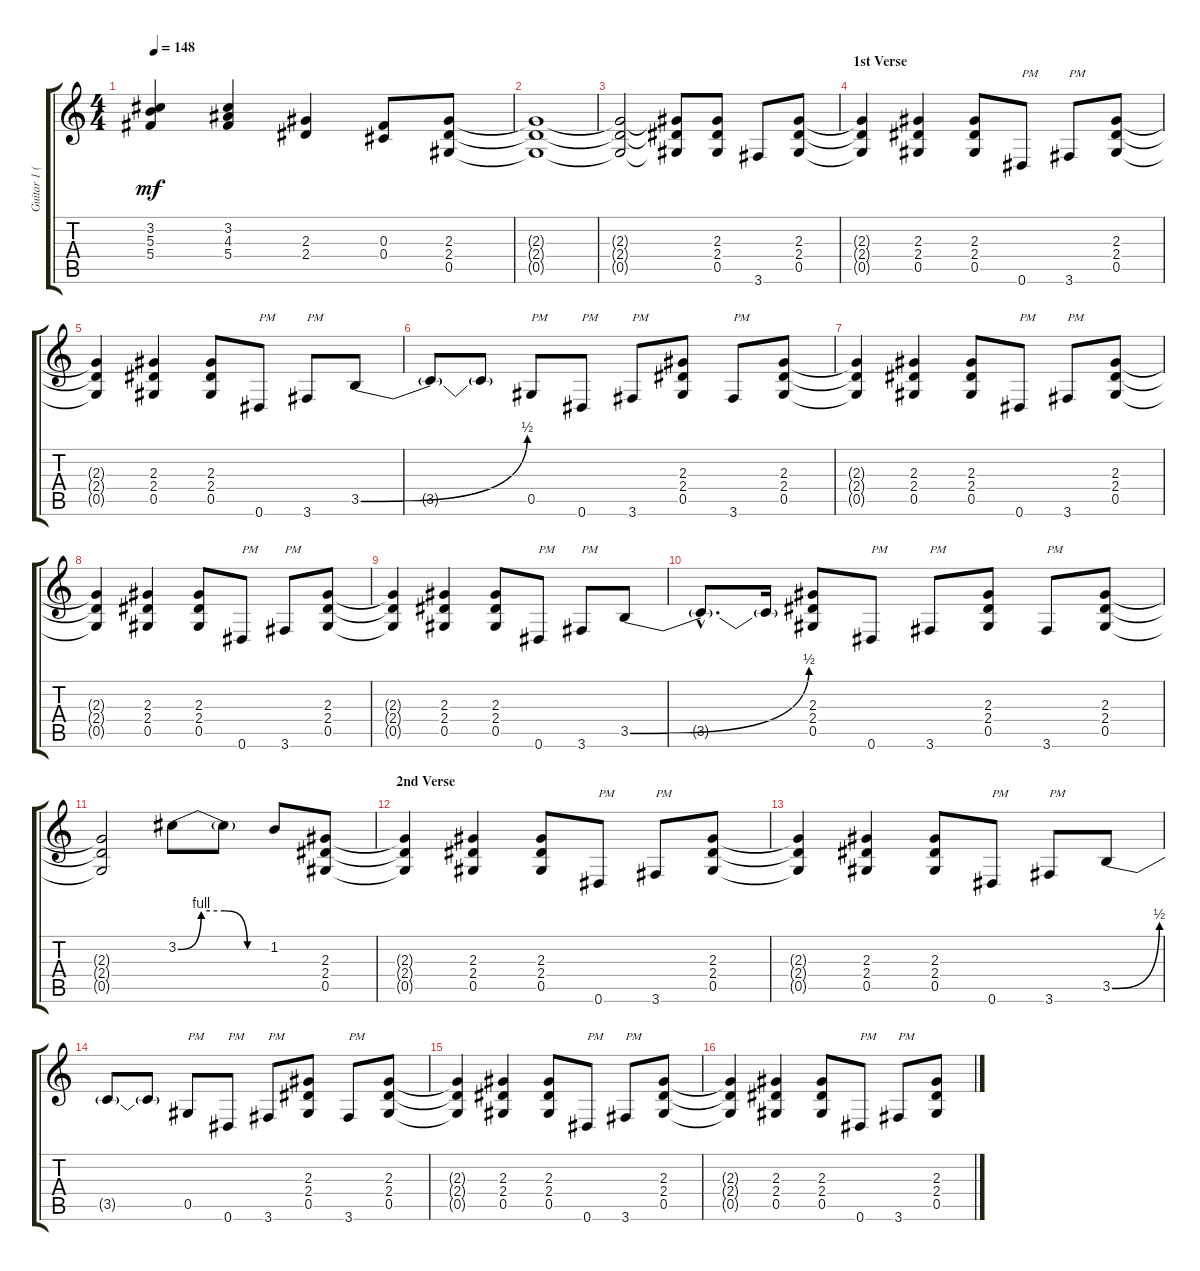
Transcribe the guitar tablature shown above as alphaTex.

\track ("Guitar 1 (Slash)" "Guitar 1 (") {instrument distortionguitar}
\staff {score tabs}
\tuning (Eb4 Bb3 Gb3 Db3 Ab2 Eb2) {hide}
\ts (4 4)
\tempo 148
\clef g2
\ks c
(3.2 5.3 5.4).4{dy mf} (3.2 4.3 5.4).4 (2.3 2.4).4 (0.3 0.4).8 (2.3 2.4 0.5).8 |
(2.3{t} 2.4{t} 0.5{t}).1 |
(2.3{t} 2.4{t} 0.5{t}).2 (2.3{t} 2.4{t} 0.5{t}).8 (2.3 2.4 0.5).8 3.6.8 (2.3 2.4 0.5).8 |
\section ("" "1st Verse")
(2.3{t} 2.4{t} 0.5{t}).4 (2.3 2.4 0.5).4 (2.3 2.4 0.5).8 0.6.8{txt "PM"} 3.6.8{txt "PM"} (2.3 2.4 0.5).8 |
(2.3{t} 2.4{t} 0.5{t}).4 (2.3 2.4 0.5).4 (2.3 2.4 0.5).8 0.6.8{txt "PM"} 3.6.8{txt "PM"} 3.5{be (bend 0 0 60 2)}.8 |
3.5{t}.8 3.5{t}.8 0.5.8{txt "PM"} 0.6.8{txt "PM"} 3.6.8{txt "PM"} (2.3 2.4 0.5).8 3.6.8{txt "PM"} (2.3 2.4 0.5).8 |
(2.3{t} 2.4{t} 0.5{t}).4 (2.3 2.4 0.5).4 (2.3 2.4 0.5).8 0.6.8{txt "PM"} 3.6.8{txt "PM"} (2.3 2.4 0.5).8 |
(2.3{t} 2.4{t} 0.5{t}).4 (2.3 2.4 0.5).4 (2.3 2.4 0.5).8 0.6.8{txt "PM"} 3.6.8{txt "PM"} (2.3 2.4 0.5).8 |
(2.3{t} 2.4{t} 0.5{t}).4 (2.3 2.4 0.5).4 (2.3 2.4 0.5).8 0.6.8{txt "PM"} 3.6.8{txt "PM"} 3.5{be (bend 0 0 60 2)}.8 |
3.5{hac t}.8{d} 3.5{t}.16 (2.3 2.4 0.5).8 0.6.8{txt "PM"} 3.6.8{txt "PM"} (2.3 2.4 0.5).8 3.6.8{txt "PM"} (2.3 2.4 0.5).8 |
(2.3{t} 2.4{t} 0.5{t}).2 3.2{be (custom 0 0 15 4 30 4 45 0 60 0)}.8 3.2{t}.8 1.2.8 (2.3 2.4 0.5).8 |
\section ("" "2nd Verse")
(2.3{t} 2.4{t} 0.5{t}).4 (2.3 2.4 0.5).4 (2.3 2.4 0.5).8 0.6.8{txt "PM"} 3.6.8{txt "PM"} (2.3 2.4 0.5).8 |
(2.3{t} 2.4{t} 0.5{t}).4 (2.3 2.4 0.5).4 (2.3 2.4 0.5).8 0.6.8{txt "PM"} 3.6.8{txt "PM"} 3.5{be (bend 0 0 60 2)}.8 |
3.5{t}.8 3.5{t}.8 0.5.8{txt "PM"} 0.6.8{txt "PM"} 3.6.8{txt "PM"} (2.3 2.4 0.5).8 3.6.8{txt "PM"} (2.3 2.4 0.5).8 |
(2.3{t} 2.4{t} 0.5{t}).4 (2.3 2.4 0.5).4 (2.3 2.4 0.5).8 0.6.8{txt "PM"} 3.6.8{txt "PM"} (2.3 2.4 0.5).8 |
(2.3{t} 2.4{t} 0.5{t}).4 (2.3 2.4 0.5).4 (2.3 2.4 0.5).8 0.6.8{txt "PM"} 3.6.8{txt "PM"} (2.3 2.4 0.5).8
